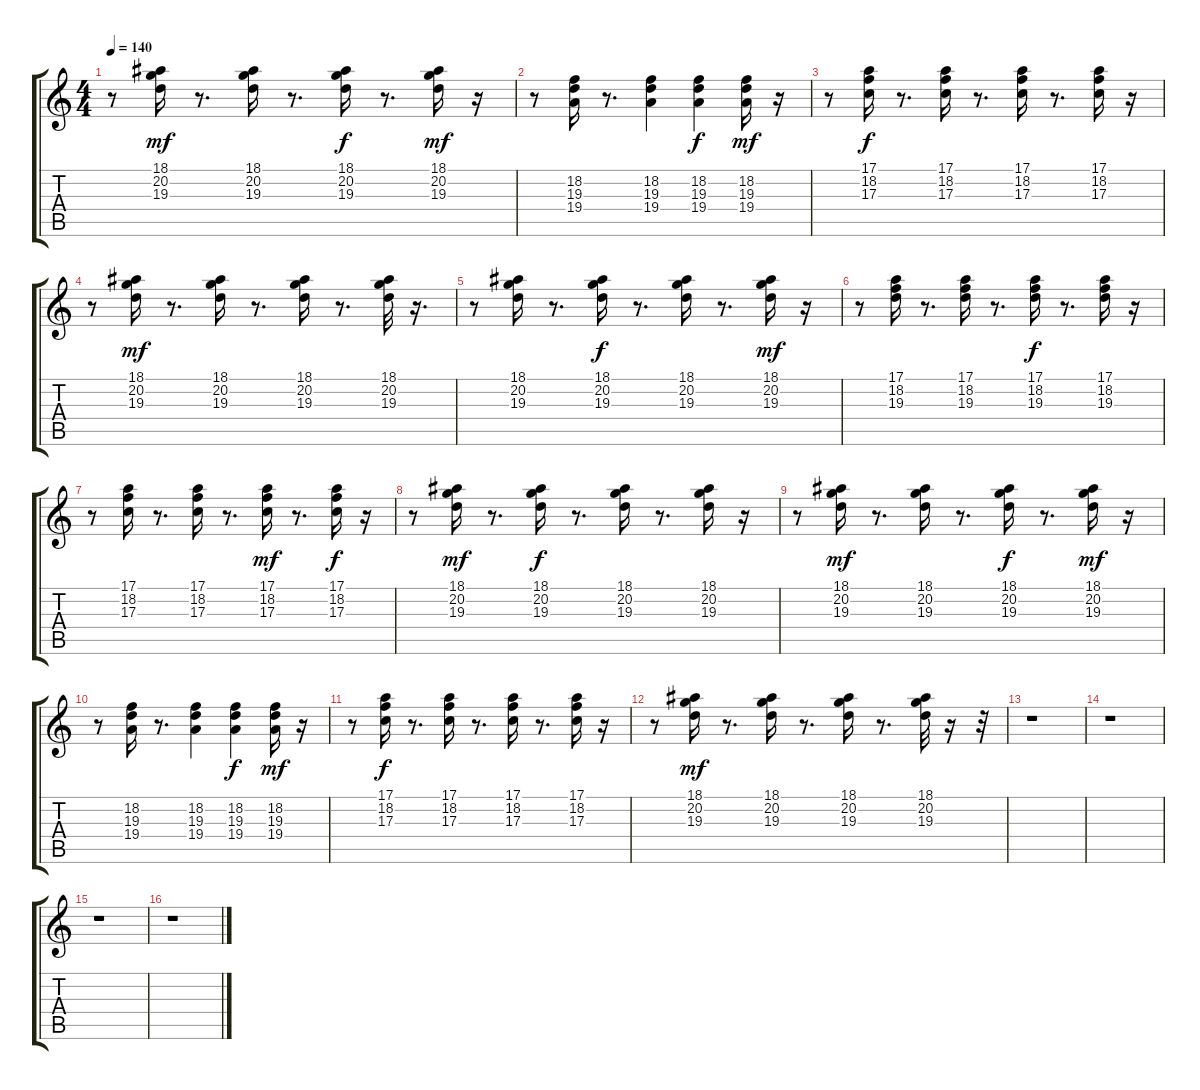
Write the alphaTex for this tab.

\track "" {instrument trumpet}
\staff {score tabs}
\tuning (E4 B3 G3 D3 A2 E2) {hide}
\ts (4 4)
\tempo 140
\clef g2
\ks c
r.8{dy f} (18.1 20.2 19.3).16{dy mf} r.8{d} (18.1 20.2 19.3).16 r.8{d} (18.1 20.2 19.3).16{dy f} r.8{d} (18.1 20.2 19.3).16{dy mf} r.16 |
r.8 (18.2 19.3 19.4).16 r.8{d} (18.2 19.3 19.4).4 (18.2 19.3 19.4).4{dy f} (18.2 19.3 19.4).16{dy mf} r.16 |
r.8 (17.1 18.2 17.3).16{dy f} r.8{d} (17.1 18.2 17.3).16 r.8{d} (17.1 18.2 17.3).16 r.8{d} (17.1 18.2 17.3).16 r.16 |
r.8 (18.1 20.2 19.3).16{dy mf} r.8{d} (18.1 20.2 19.3).16 r.8{d} (18.1 20.2 19.3).16 r.8{d} (18.1 20.2 19.3).32 r.16{d} |
r.8 (18.1 20.2 19.3).16 r.8{d} (18.1 20.2 19.3).16{dy f} r.8{d} (18.1 20.2 19.3).16 r.8{d} (18.1 20.2 19.3).16{dy mf} r.16 |
r.8 (17.1 18.2 19.3).16 r.8{d} (17.1 18.2 19.3).16 r.8{d} (17.1 18.2 19.3).16{dy f} r.8{d} (17.1 18.2 19.3).16 r.16 |
r.8 (17.1 18.2 17.3).16 r.8{d} (17.1 18.2 17.3).16 r.8{d} (17.1 18.2 17.3).16{dy mf} r.8{d} (17.1 18.2 17.3).16{dy f} r.16 |
r.8 (18.1 20.2 19.3).16{dy mf} r.8{d} (18.1 20.2 19.3).16{dy f} r.8{d} (18.1 20.2 19.3).16 r.8{d} (18.1 20.2 19.3).16 r.16 |
r.8 (18.1 20.2 19.3).16{dy mf} r.8{d} (18.1 20.2 19.3).16 r.8{d} (18.1 20.2 19.3).16{dy f} r.8{d} (18.1 20.2 19.3).16{dy mf} r.16 |
r.8 (18.2 19.3 19.4).16 r.8{d} (18.2 19.3 19.4).4 (18.2 19.3 19.4).4{dy f} (18.2 19.3 19.4).16{dy mf} r.16 |
r.8 (17.1 18.2 17.3).16{dy f} r.8{d} (17.1 18.2 17.3).16 r.8{d} (17.1 18.2 17.3).16 r.8{d} (17.1 18.2 17.3).16 r.16 |
r.8 (18.1 20.2 19.3).16{dy mf} r.8{d} (18.1 20.2 19.3).16 r.8{d} (18.1 20.2 19.3).16 r.8{d} (18.1 20.2 19.3).32 r.16 r.32 |
r.1 |
r.1 |
r.1 |
r.1
